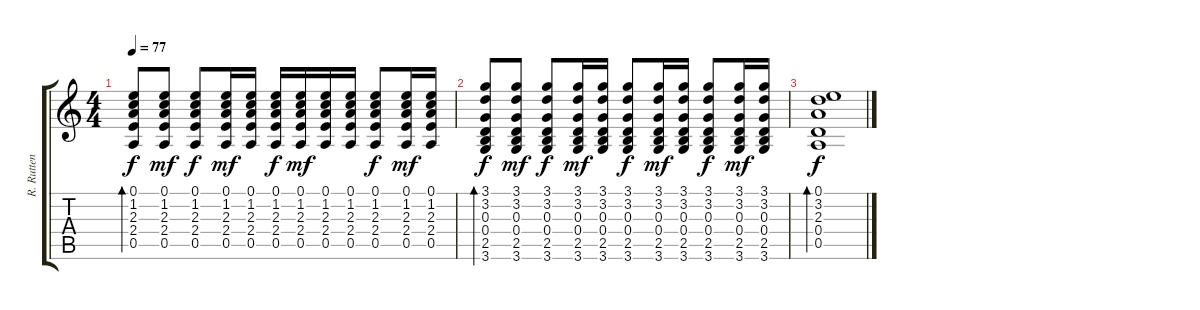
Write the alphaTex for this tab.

\track ("R. Rutten" "R. Rutten") {instrument acousticguitarsteel}
\staff {score tabs}
\tuning (E4 B3 G3 D3 A2 E2) {hide}
\ts (4 4)
\tempo 77
\clef g2
\ks c
(0.1 1.2 2.3 2.4 0.5).8{bd 60 dy f} (0.1 1.2 2.3 2.4 0.5).8{dy mf} (0.1 1.2 2.3 2.4 0.5).8{dy f} (0.1 1.2 2.3 2.4 0.5).16{dy mf} (0.1 1.2 2.3 2.4 0.5).16 (0.1 1.2 2.3 2.4 0.5).16{dy f} (0.1 1.2 2.3 2.4 0.5).16{dy mf} (0.1 1.2 2.3 2.4 0.5).16 (0.1 1.2 2.3 2.4 0.5).16 (0.1 1.2 2.3 2.4 0.5).8{dy f} (0.1 1.2 2.3 2.4 0.5).16{dy mf} (0.1 1.2 2.3 2.4 0.5).16 |
(3.1 3.2 0.3 0.4 2.5 3.6).8{bd 60 dy f} (3.1 3.2 0.3 0.4 2.5 3.6).8{dy mf} (3.1 3.2 0.3 0.4 2.5 3.6).8{dy f} (3.1 3.2 0.3 0.4 2.5 3.6).16{dy mf} (3.1 3.2 0.3 0.4 2.5 3.6).16 (3.1 3.2 0.3 0.4 2.5 3.6).8{dy f} (3.1 3.2 0.3 0.4 2.5 3.6).16{dy mf} (3.1 3.2 0.3 0.4 2.5 3.6).16 (3.1 3.2 0.3 0.4 2.5 3.6).8{dy f} (3.1 3.2 0.3 0.4 2.5 3.6).16{dy mf} (3.1 3.2 0.3 0.4 2.5 3.6).16 |
(0.1 3.2 2.3 0.4 0.5).1{bd 60 dy f}
